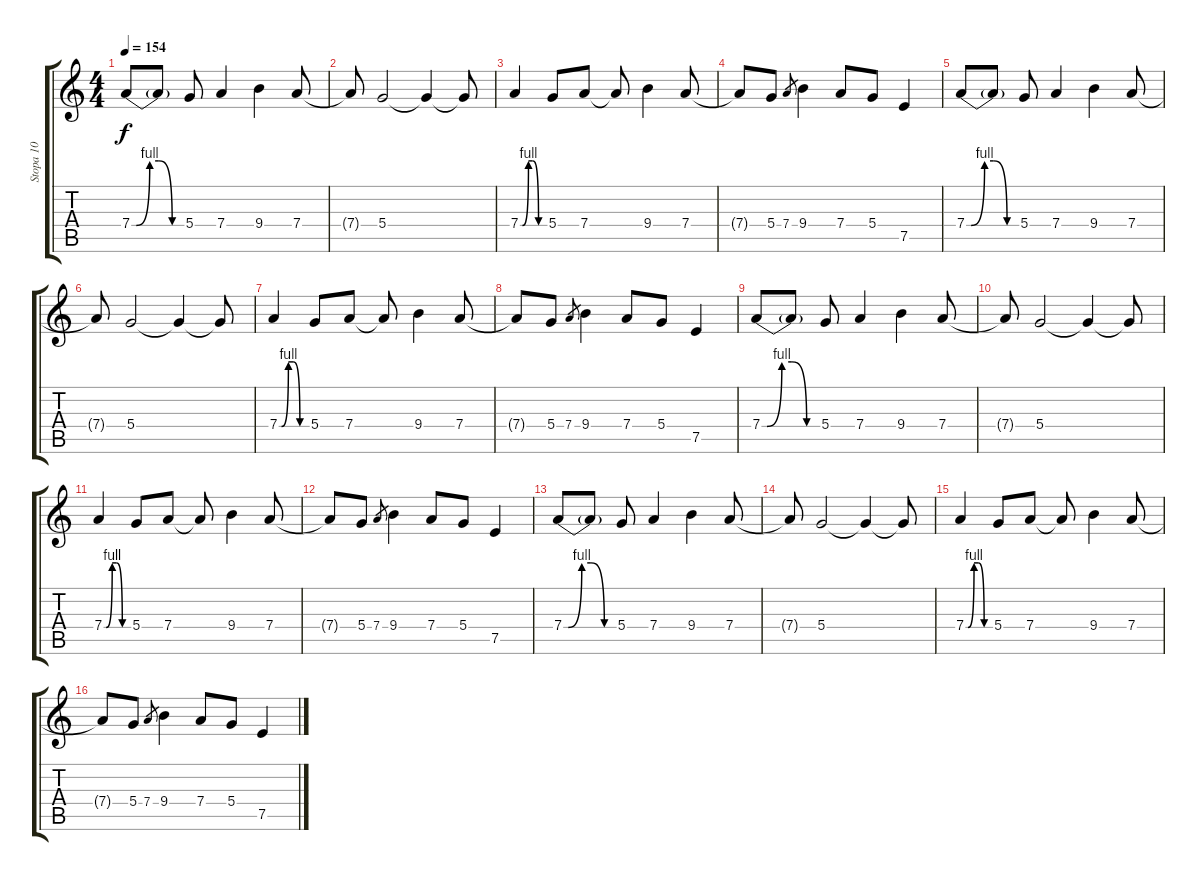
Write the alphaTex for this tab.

\track ("Stopa 10" "Stopa 10") {instrument distortionguitar}
\staff {score tabs}
\tuning (E4 B3 G3 D3 A2 E2) {hide}
\ts (4 4)
\tempo 154
\clef g2
\ks c
7.4{be (custom 0 0 5 0 20 4 30 4 45 0 60 0)}.8{dy f volume 13} 7.4{t}.8 5.4.8 7.4.4 9.4.4 7.4.8 |
7.4{t}.8 5.4.2 5.4{t}.4 5.4{t}.8 |
7.4{be (custom 0 0 5 0 20 4 30 4 45 0 60 0)}.4 5.4.8 7.4.8 7.4{t}.8 9.4.4 7.4.8 |
7.4{t}.8 5.4.8 7.4.8{gr} 9.4.4 7.4.8 5.4.8 7.5.4 |
7.4{be (custom 0 0 5 0 20 4 30 4 45 0 60 0)}.8 7.4{t}.8 5.4.8 7.4.4 9.4.4 7.4.8 |
7.4{t}.8 5.4.2 5.4{t}.4 5.4{t}.8 |
7.4{be (custom 0 0 5 0 20 4 30 4 45 0 60 0)}.4 5.4.8 7.4.8 7.4{t}.8 9.4.4 7.4.8 |
7.4{t}.8 5.4.8 7.4.8{gr} 9.4.4 7.4.8 5.4.8 7.5.4 |
7.4{be (custom 0 0 5 0 20 4 30 4 45 0 60 0)}.8 7.4{t}.8 5.4.8 7.4.4 9.4.4 7.4.8 |
7.4{t}.8 5.4.2 5.4{t}.4 5.4{t}.8 |
7.4{be (custom 0 0 5 0 20 4 30 4 45 0 60 0)}.4 5.4.8 7.4.8 7.4{t}.8 9.4.4 7.4.8 |
7.4{t}.8 5.4.8 7.4.8{gr} 9.4.4 7.4.8 5.4.8 7.5.4 |
7.4{be (custom 0 0 5 0 20 4 30 4 45 0 60 0)}.8 7.4{t}.8 5.4.8 7.4.4 9.4.4 7.4.8 |
7.4{t}.8 5.4.2 5.4{t}.4 5.4{t}.8 |
7.4{be (custom 0 0 5 0 20 4 30 4 45 0 60 0)}.4 5.4.8 7.4.8 7.4{t}.8 9.4.4 7.4.8 |
7.4{t}.8 5.4.8 7.4.8{gr} 9.4.4 7.4.8 5.4.8 7.5.4
